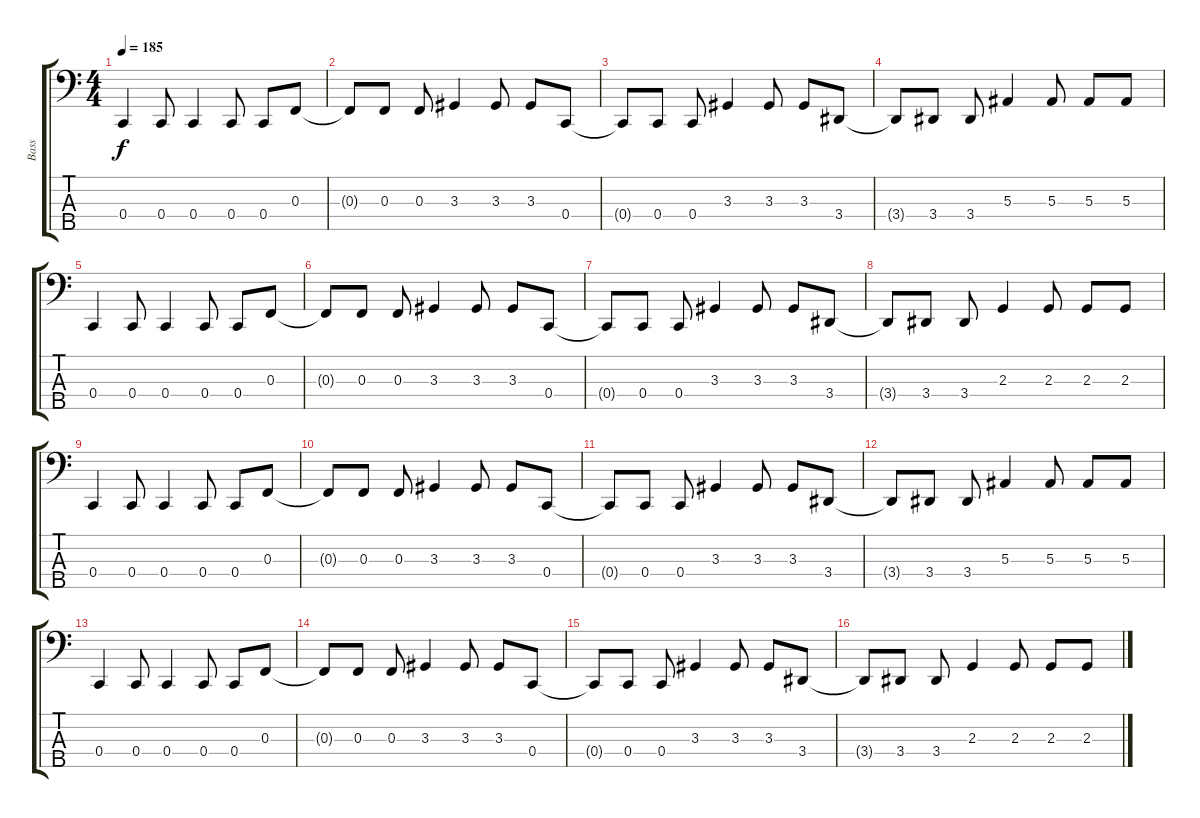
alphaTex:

\track ("Bass" "Bass") {instrument electricbassfinger}
\staff {score tabs}
\tuning (Eb2 Bb1 F1 C1 G0) {hide}
\ts (4 4)
\tempo 185
\clef f4
\ks c
0.4.4{dy f volume 10} 0.4.8 0.4.4 0.4.8 0.4.8 0.3.8 |
0.3{t}.8 0.3.8 0.3.8 3.3.4 3.3.8 3.3.8 0.4.8 |
0.4{t}.8 0.4.8 0.4.8 3.3.4 3.3.8 3.3.8 3.4.8 |
3.4{t}.8 3.4.8 3.4.8 5.3.4 5.3.8 5.3.8 5.3.8 |
0.4.4{volume 8} 0.4.8 0.4.4 0.4.8 0.4.8 0.3.8 |
0.3{t}.8 0.3.8 0.3.8 3.3.4 3.3.8 3.3.8 0.4.8 |
0.4{t}.8 0.4.8 0.4.8 3.3.4 3.3.8 3.3.8 3.4.8 |
3.4{t}.8 3.4.8 3.4.8 2.3.4 2.3.8 2.3.8 2.3.8 |
0.4.4{volume 6} 0.4.8 0.4.4 0.4.8 0.4.8 0.3.8 |
0.3{t}.8 0.3.8 0.3.8 3.3.4 3.3.8 3.3.8 0.4.8 |
0.4{t}.8 0.4.8 0.4.8 3.3.4 3.3.8 3.3.8 3.4.8 |
3.4{t}.8 3.4.8 3.4.8 5.3.4 5.3.8 5.3.8 5.3.8 |
0.4.4{volume 4} 0.4.8 0.4.4 0.4.8 0.4.8 0.3.8 |
0.3{t}.8 0.3.8 0.3.8 3.3.4 3.3.8 3.3.8 0.4.8 |
0.4{t}.8 0.4.8 0.4.8 3.3.4 3.3.8 3.3.8 3.4.8 |
3.4{t}.8 3.4.8 3.4.8 2.3.4 2.3.8 2.3.8 2.3.8
